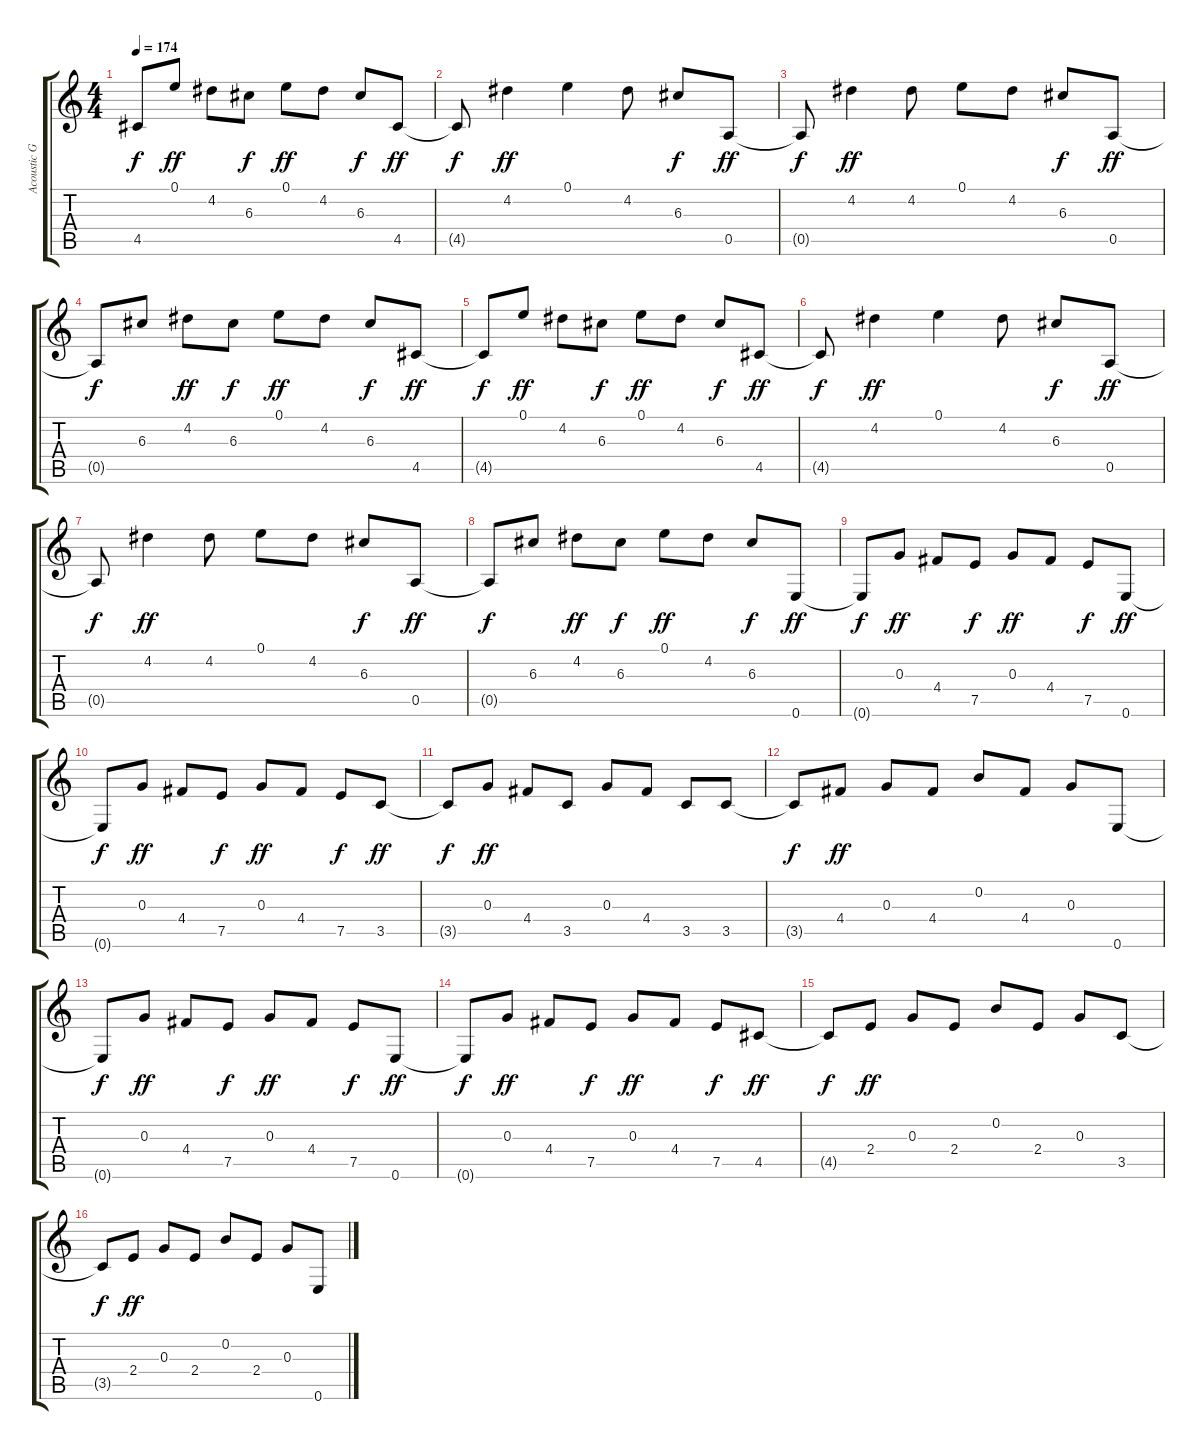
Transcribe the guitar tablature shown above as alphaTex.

\track ("Acoustic Guitar" "Acoustic G") {instrument acousticguitarsteel}
\staff {score tabs}
\tuning (E4 B3 G3 D3 A2 E2) {hide}
\ts (4 4)
\tempo 174
\clef g2
\ks c
4.5{t}.8{dy f} 0.1.8{dy ff} 4.2.8 6.3.8{dy f} 0.1.8{dy ff} 4.2.8 6.3.8{dy f} 4.5.8{dy ff} |
4.5{t}.8{dy f} 4.2.4{dy ff} 0.1.4 4.2.8 6.3.8{dy f} 0.5.8{dy ff} |
0.5{t}.8{dy f} 4.2.4{dy ff} 4.2.8 0.1.8 4.2.8 6.3.8{dy f} 0.5.8{dy ff} |
0.5{t}.8{dy f} 6.3.8 4.2.8{dy ff} 6.3.8{dy f} 0.1.8{dy ff} 4.2.8 6.3.8{dy f} 4.5.8{dy ff} |
4.5{t}.8{dy f} 0.1.8{dy ff} 4.2.8 6.3.8{dy f} 0.1.8{dy ff} 4.2.8 6.3.8{dy f} 4.5.8{dy ff} |
4.5{t}.8{dy f} 4.2.4{dy ff} 0.1.4 4.2.8 6.3.8{dy f} 0.5.8{dy ff} |
0.5{t}.8{dy f} 4.2.4{dy ff} 4.2.8 0.1.8 4.2.8 6.3.8{dy f} 0.5.8{dy ff} |
0.5{t}.8{dy f} 6.3.8 4.2.8{dy ff} 6.3.8{dy f} 0.1.8{dy ff} 4.2.8 6.3.8{dy f} 0.6.8{dy ff} |
0.6{t}.8{dy f} 0.3.8{dy ff} 4.4.8 7.5.8{dy f} 0.3.8{dy ff} 4.4.8 7.5.8{dy f} 0.6.8{dy ff} |
0.6{t}.8{dy f} 0.3.8{dy ff} 4.4.8 7.5.8{dy f} 0.3.8{dy ff} 4.4.8 7.5.8{dy f} 3.5.8{dy ff} |
3.5{t}.8{dy f} 0.3.8{dy ff} 4.4.8 3.5.8 0.3.8 4.4.8 3.5.8 3.5.8 |
3.5{t}.8{dy f} 4.4.8{dy ff} 0.3.8 4.4.8 0.2.8 4.4.8 0.3.8 0.6.8 |
0.6{t}.8{dy f} 0.3.8{dy ff} 4.4.8 7.5.8{dy f} 0.3.8{dy ff} 4.4.8 7.5.8{dy f} 0.6.8{dy ff} |
0.6{t}.8{dy f} 0.3.8{dy ff} 4.4.8 7.5.8{dy f} 0.3.8{dy ff} 4.4.8 7.5.8{dy f} 4.5.8{dy ff} |
4.5{t}.8{dy f} 2.4.8{dy ff} 0.3.8 2.4.8 0.2.8 2.4.8 0.3.8 3.5.8 |
3.5{t}.8{dy f} 2.4.8{dy ff} 0.3.8 2.4.8 0.2.8 2.4.8 0.3.8 0.6.8
